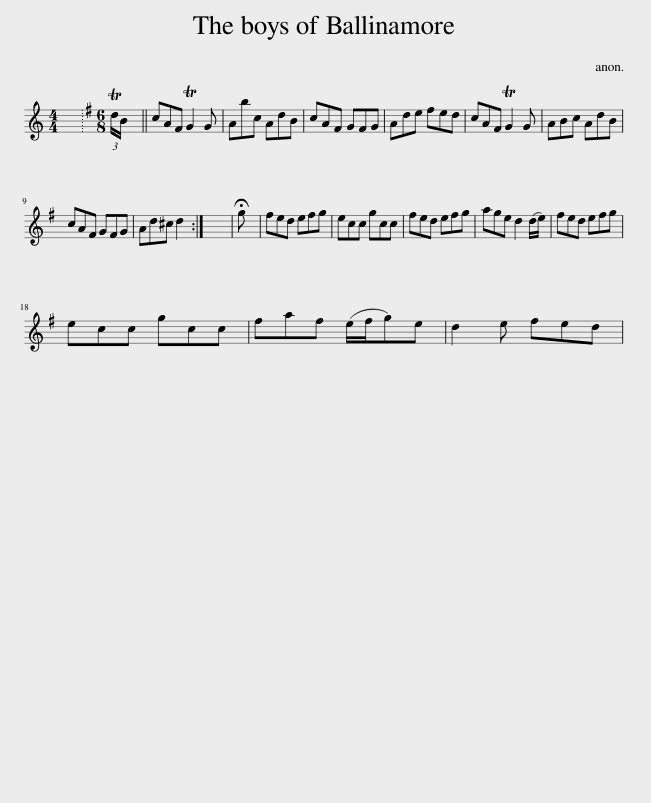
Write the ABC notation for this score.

X:1
L:1/8
M:4/4
I:linebreak $
K:C
V:1 treble
V:1
 x8 |[K:G][M:6/8] (3:2:2Td/B/ x/12 || cAF TG2 G | Abc AdB | cAF GFG | %5
 Ade fed | cAF TG2 G | ABc AdB |$ cAF GFG | Ad^c d2 :| %10
 x6 | !fermata!g | fed efg | ecc gcc | fed efg | %15
 age d2 (d/e/) | fed efg |$ ecc gcc | faf (e/f/g)e | d2 e fed | %20
